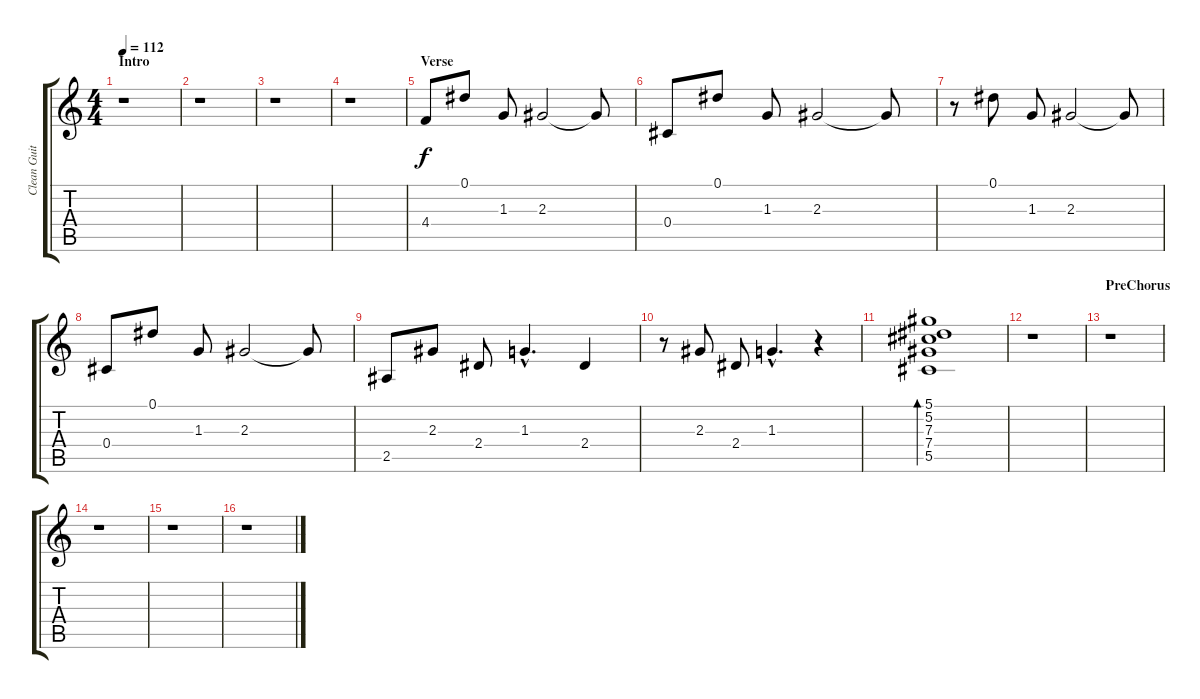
\track ("Clean Guitar" "Clean Guit") {instrument acousticguitarnylon}
\staff {score tabs}
\tuning (Eb4 Bb3 Gb3 Db3 Ab2 Eb2) {hide}
\ts (4 4)
\section ("" "Intro")
\tempo 112
\clef g2
\ks c
r.1{dy f instrument acousticguitarnylon} |
r.1 |
r.1 |
r.1 |
\section ("" "Verse")
4.4.8 0.1.8 1.3.8 2.3.2 2.3{t}.8 |
0.4.8 0.1.8 1.3.8 2.3.2 2.3{t}.8 |
r.8 0.1.8 1.3.8 2.3.2 2.3{t}.8 |
0.4.8 0.1.8 1.3.8 2.3.2 2.3{t}.8 |
2.5.8 2.3.8 2.4.8 1.3{hac}.4{d} 2.4.4 |
r.8 2.3.8 2.4.8 1.3{hac}.4{d} r.4 |
(5.1 5.2 7.3 7.4 5.5).1{bd 60} |
r.1 |
\section ("" "PreChorus")
r.1 |
r.1 |
r.1 |
r.1
